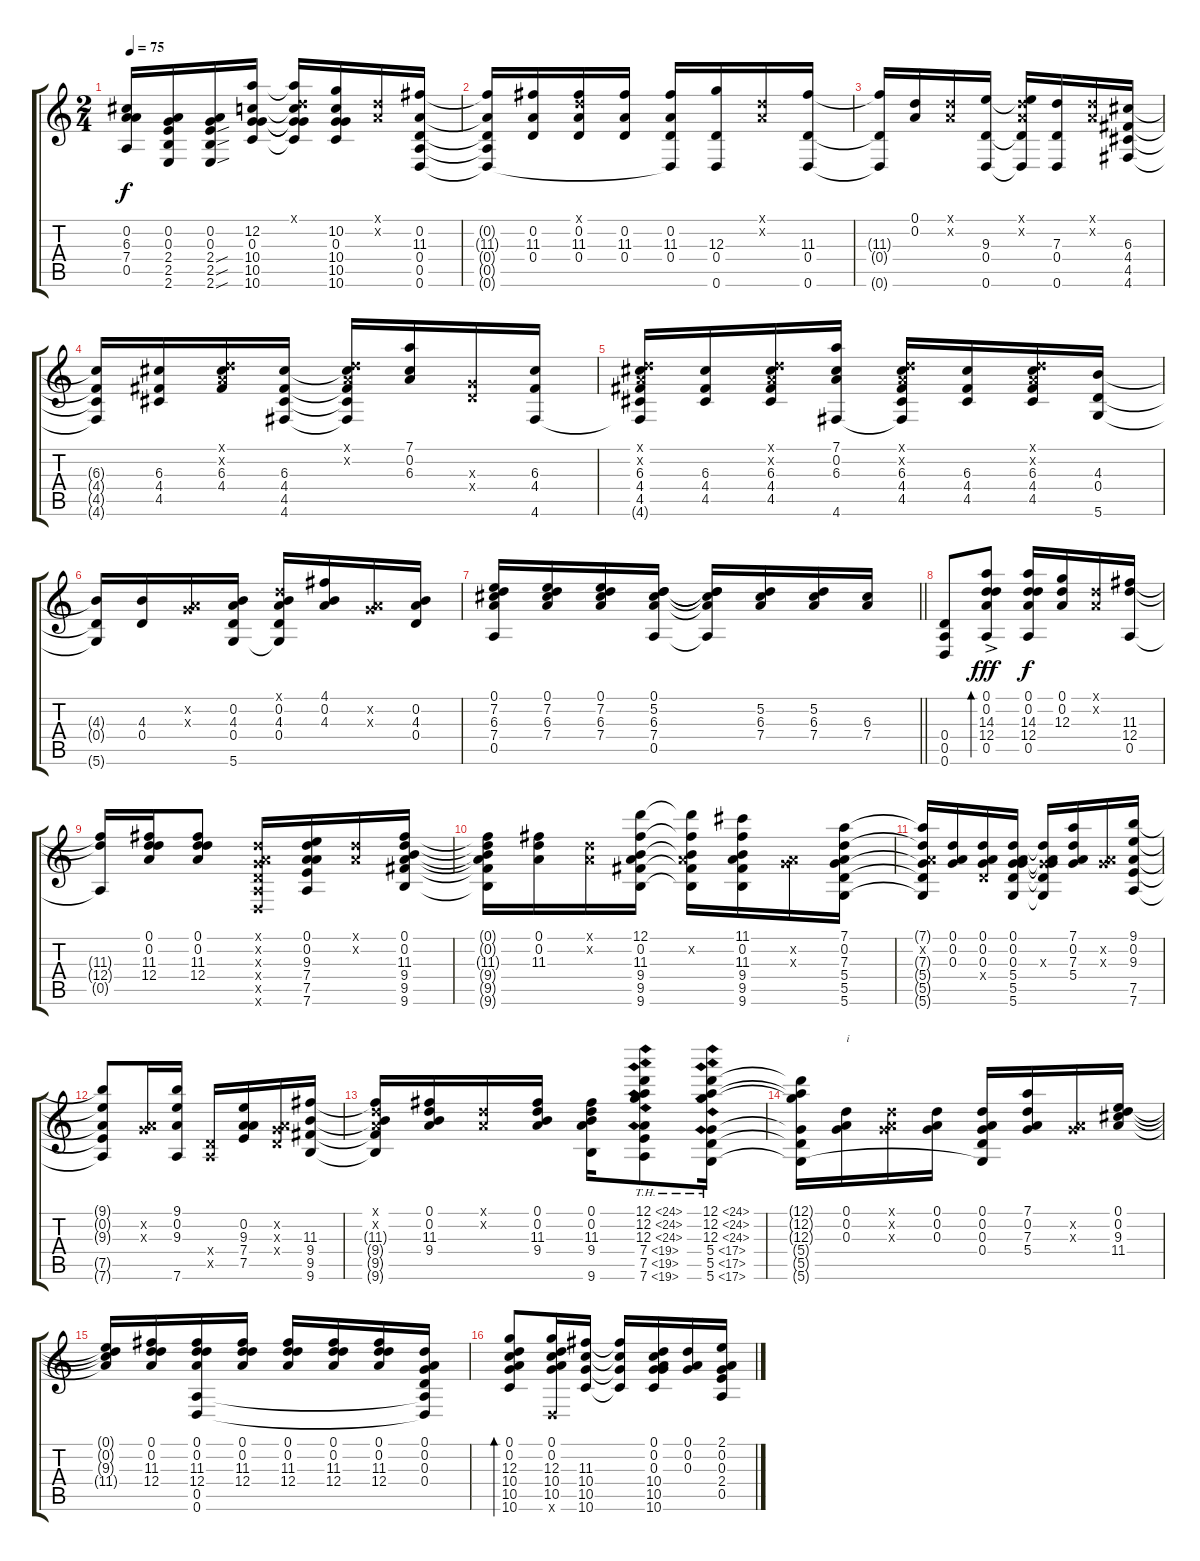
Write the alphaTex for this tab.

\track "" {instrument acousticguitarnylon}
\staff {score tabs}
\tuning (D4 A3 G3 D3 A2 D2) {hide}
\ts (2 4)
\tempo 75
\clef g2
\ks c
(0.2{t} 6.3{t} 7.4{t} 0.5{t}).16{dy f} (0.2 0.3 2.4 2.5 2.6).16 (0.2 0.3 2.4{sou} 2.5{sou} 2.6{sou}).16 (12.2 0.3 10.4 10.5 10.6).16 (0.1{x} 12.2{t} 0.3{t} 10.4{t} 10.5{t} 10.6{t}).16 (10.2 0.3 10.4 10.5 10.6).16 (0.1{x} 0.2{x}).16 (0.2 11.3 0.4 0.5 0.6).16 |
(0.2{t} 11.3{t} 0.4{t} 0.5{t} 0.6{t}).16 (0.2 11.3 0.4).16 (0.1{x} 0.2 11.3 0.4).16 (0.2 11.3 0.4).16 (0.2 11.3 0.4 0.6{t}).16 (12.3 0.4 0.6).16 (0.1{x} 0.2{x}).16 (11.3 0.4 0.6).16 |
(11.3{t} 0.4{t} 0.6{t}).16 (0.1 0.2).16 (0.1{x} 0.2{x}).16 (9.3 0.4 0.6).16 (0.1{x} 0.2{x} 9.3{t} 0.4{t} 0.6{t}).16 (7.3 0.4 0.6).16 (0.1{x} 0.2{x}).16 (6.3 4.4 4.5 4.6).16 |
(6.3{t} 4.4{t} 4.5{t} 4.6{t}).16 (6.3 4.4 4.5).16 (0.1{x} 0.2{x} 6.3 4.4).16 (6.3 4.4 4.5 4.6).16 (0.1{x} 0.2{x} 6.3{t} 4.4{t} 4.5{t} 4.6{t}).16 (7.1 0.2 6.3).16 (0.3{x} 0.4{x}).16 (6.3 4.4 4.6).16 |
(0.1{x} 0.2{x} 6.3 4.4 4.5 4.6{t}).16 (6.3 4.4 4.5).16 (0.1{x} 0.2{x} 6.3 4.4 4.5).16 (7.1 0.2 6.3 4.6).16 (0.1{x} 0.2{x} 6.3 4.4 4.5 4.6{t}).16 (6.3 4.4 4.5).16 (0.1{x} 0.2{x} 6.3 4.4 4.5).16 (4.3 0.4 5.6).16 |
(4.3{t} 0.4{t} 5.6{t}).16 (4.3 0.4).16 (0.2{x} 0.3{x}).16 (0.2 4.3 0.4 5.6).16 (0.1{x} 0.2 4.3 0.4 5.6{t}).16 (4.1 0.2 4.3).16 (0.2{x} 0.3{x}).16 (0.2 4.3 0.4).16 |
\barLineRight lightlight
(0.1 7.2 6.3 7.4 0.5).16 (0.1 7.2 6.3 7.4).16 (0.1 7.2 6.3 7.4).16 (0.1 5.2 6.3 7.4 0.5).16 (0.1{t} 5.2{t} 6.3{t} 7.4{t} 0.5{t}).16 (5.2 6.3 7.4).16 (5.2 6.3 7.4).16 (6.3 7.4).16 |
(0.4 0.5 0.6).8 (0.1{ac} 0.2 14.3 12.4 0.5).8{bd 120 dy fff} (0.1 0.2 14.3 12.4 0.5).16{dy f} (0.1 0.2 12.3).16 (0.1{x} 0.2{x}).16 (11.3 12.4 0.5).16 |
(11.3{t} 12.4{t} 0.5{t}).16 (0.1 0.2 11.3 12.4).16 (0.1 0.2 11.3 12.4).8 (0.1{x} 0.2{x} 0.3{x} 0.4{x} 0.5{x} 0.6{x}).16 (0.1 0.2 9.3 7.4 7.5 7.6).16 (0.1{x} 0.2{x}).16 (0.1 0.2 11.3 9.4 9.5 9.6).16 |
(0.1{t} 0.2{t} 11.3{t} 9.4{t} 9.5{t} 9.6{t}).16 (0.1 0.2 11.3).16 (0.1{x} 0.2{x}).16 (12.1 0.2 11.3 9.4 9.5 9.6).16 (12.1{t} 0.2{x} 11.3{t} 9.4{t} 9.5{t} 9.6{t}).16 (11.1 0.2 11.3 9.4 9.5 9.6).16 (0.2{x} 0.3{x}).16 (7.1 0.2 7.3 5.4 5.5 5.6).16 |
(7.1{t} 0.2{x} 7.3{t} 5.4{t} 5.5{t} 5.6{t}).16 (0.1 0.2 0.3).16 (0.1 0.2 0.3 0.4{x}).16 (0.1 0.2 0.3 5.4 5.5 5.6).16 (0.1{t} 0.2{t} 0.3{x} 5.4{t} 5.5{t} 5.6{t}).16 (7.1 0.2 7.3 5.4).16 (0.2{x} 0.3{x}).16 (9.1 0.2 9.3 7.5 7.6).16 |
(9.1{t} 0.2{t} 9.3{t} 7.5{t} 7.6{t}).8 (0.2{x} 0.3{x}).16 (9.1 0.2 9.3 7.6).16 (0.4{x} 0.5{x}).16 (0.2 9.3 7.4 7.5).16 (0.2{x} 0.3{x} 0.4{x}).16 (11.3 9.4 9.5 9.6).16 |
(0.1{x} 0.2{x} 11.3{t} 9.4{t} 9.5{t} 9.6{t}).16 (0.1 0.2 11.3 9.4).16 (0.1{x} 0.2{x}).16 (0.1 0.2 11.3 9.4).16 (0.1 0.2 11.3 9.4 9.6).16 (12.1{th 12} 12.2{th 12} 12.3{th 12} 7.4{th 12} 7.5{th 12} 7.6{th 12}).8 (12.1{th 12} 12.2{th 12} 12.3{th 12} 5.4{th 12} 5.5{th 12} 5.6{th 12}).16 |
(12.1{t} 12.2{t} 12.3{t} 5.4{t} 5.5{t} 5.6{t}).16 (0.1 0.2 0.3).16{txt "i"} (0.1{x} 0.2{x} 0.3{x}).16 (0.1 0.2 0.3).16 (0.1 0.2 0.3 0.4 5.6{t}).16 (7.1 0.2 7.3 5.4).16 (0.2{x} 0.3{x}).16 (0.1 0.2 9.3 11.4).16 |
(0.1{t} 0.2{t} 9.3{t} 11.4{t}).16 (0.1 0.2 11.3 12.4).16 (0.1 0.2 11.3 12.4 0.5 0.6).16 (0.1 0.2 11.3 12.4).16 (0.1 0.2 11.3 12.4).16 (0.1 0.2 11.3 12.4).16 (0.1 0.2 11.3 12.4).16 (0.1 0.2 0.3 0.4 0.5{t} 0.6{t}).16 |
(0.1 0.2 12.3 10.4 10.5 10.6).8{bd 120} (0.1 0.2 12.3 10.4 10.5 0.6{x}).16 (11.3 10.4 10.5 10.6).16 (11.3{t} 10.4{t} 10.5{t} 10.6{t}).16 (0.1 0.2 0.3 10.4 10.5 10.6).16 (0.1 0.2 0.3).16 (2.1 0.2 0.3 2.4 0.5).16
